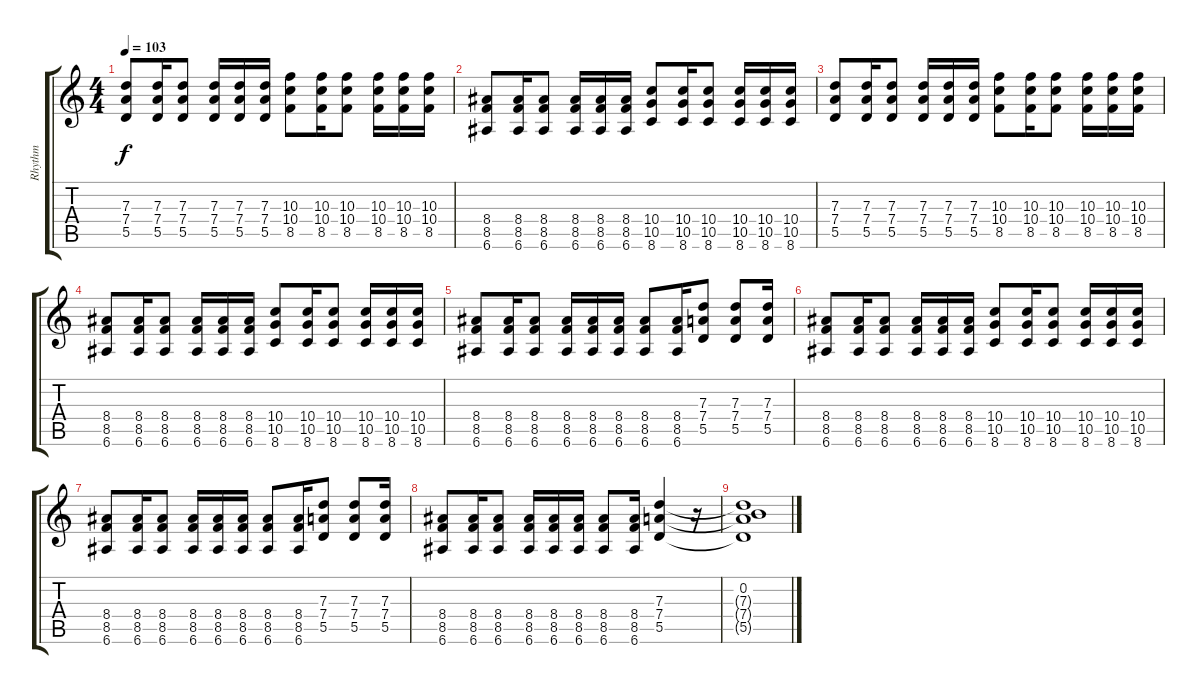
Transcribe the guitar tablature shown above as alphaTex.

\track ("Rhythm" "Rhythm") {instrument acousticguitarsteel}
\staff {score tabs}
\tuning (E4 B3 G3 D3 A2 E2) {hide}
\ts (4 4)
\tempo 103
\clef g2
\ks c
(7.3 7.4 5.5).8{dy f} (7.3 7.4 5.5).16 (7.3 7.4 5.5).8 (7.3 7.4 5.5).16 (7.3 7.4 5.5).16 (7.3 7.4 5.5).16 (10.3 10.4 8.5).8 (10.3 10.4 8.5).16 (10.3 10.4 8.5).8 (10.3 10.4 8.5).16 (10.3 10.4 8.5).16 (10.3 10.4 8.5).16 |
(8.4 8.5 6.6).8 (8.4 8.5 6.6).16 (8.4 8.5 6.6).8 (8.4 8.5 6.6).16 (8.4 8.5 6.6).16 (8.4 8.5 6.6).16 (10.4 10.5 8.6).8 (10.4 10.5 8.6).16 (10.4 10.5 8.6).8 (10.4 10.5 8.6).16 (10.4 10.5 8.6).16 (10.4 10.5 8.6).16 |
(7.3 7.4 5.5).8 (7.3 7.4 5.5).16 (7.3 7.4 5.5).8 (7.3 7.4 5.5).16 (7.3 7.4 5.5).16 (7.3 7.4 5.5).16 (10.3 10.4 8.5).8 (10.3 10.4 8.5).16 (10.3 10.4 8.5).8 (10.3 10.4 8.5).16 (10.3 10.4 8.5).16 (10.3 10.4 8.5).16 |
(8.4 8.5 6.6).8 (8.4 8.5 6.6).16 (8.4 8.5 6.6).8 (8.4 8.5 6.6).16 (8.4 8.5 6.6).16 (8.4 8.5 6.6).16 (10.4 10.5 8.6).8 (10.4 10.5 8.6).16 (10.4 10.5 8.6).8 (10.4 10.5 8.6).16 (10.4 10.5 8.6).16 (10.4 10.5 8.6).16 |
(8.4 8.5 6.6).8 (8.4 8.5 6.6).16 (8.4 8.5 6.6).8 (8.4 8.5 6.6).16 (8.4 8.5 6.6).16 (8.4 8.5 6.6).16 (8.4 8.5 6.6).8 (8.4 8.5 6.6).16 (7.3 7.4 5.5).8 (7.3 7.4 5.5).8 (7.3 7.4 5.5).16 |
(8.4 8.5 6.6).8 (8.4 8.5 6.6).16 (8.4 8.5 6.6).8 (8.4 8.5 6.6).16 (8.4 8.5 6.6).16 (8.4 8.5 6.6).16 (10.4 10.5 8.6).8 (10.4 10.5 8.6).16 (10.4 10.5 8.6).8 (10.4 10.5 8.6).16 (10.4 10.5 8.6).16 (10.4 10.5 8.6).16 |
(8.4 8.5 6.6).8 (8.4 8.5 6.6).16 (8.4 8.5 6.6).8 (8.4 8.5 6.6).16 (8.4 8.5 6.6).16 (8.4 8.5 6.6).16 (8.4 8.5 6.6).8 (8.4 8.5 6.6).16 (7.3 7.4 5.5).8 (7.3 7.4 5.5).8 (7.3 7.4 5.5).16 |
(8.4 8.5 6.6).8 (8.4 8.5 6.6).16 (8.4 8.5 6.6).8 (8.4 8.5 6.6).16 (8.4 8.5 6.6).16 (8.4 8.5 6.6).16 (8.4 8.5 6.6).8 (8.4 8.5 6.6).16 (7.3 7.4 5.5).4 r.16 |
(0.2 7.3{t} 7.4{t} 5.5{t}).1
